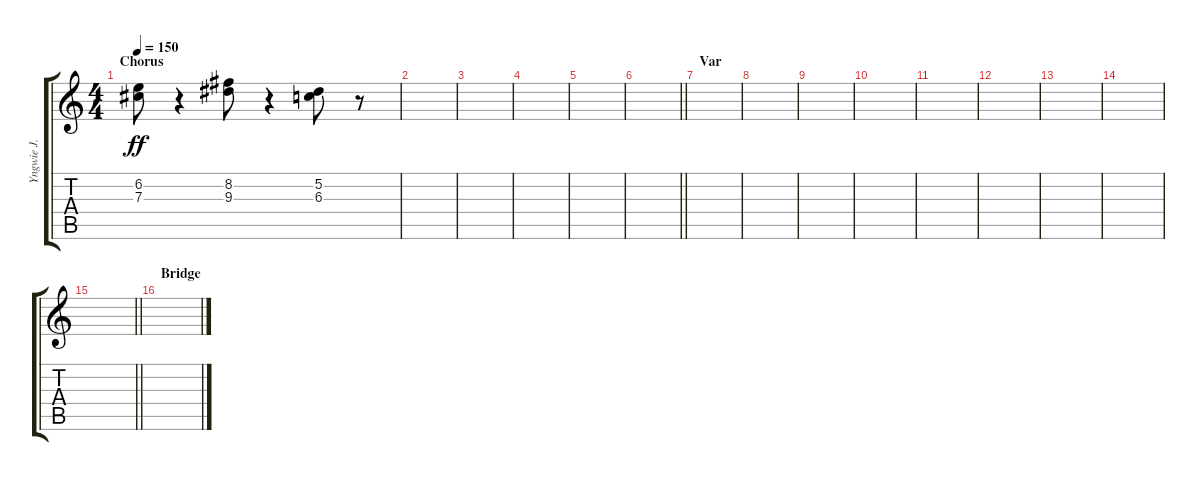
\track ("Yngwie J. Malmsteen" "Yngwie J. ") {instrument overdrivenguitar}
\staff {score tabs}
\tuning (Eb4 Bb3 Gb3 Db3 Ab2 Eb2) {hide}
\ts (4 4)
\section ("" "Chorus")
\tempo 150
\clef g2
\ks c
(6.2 7.3).8{dy ff} r.4 (8.2 9.3).8 r.4 (5.2 6.3).8 r.8 |
|
|
|
|
\barLineRight lightlight
|
\section ("" "Var")
|
|
|
|
|
|
|
|
\barLineRight lightlight
|
\section ("" "Bridge")
